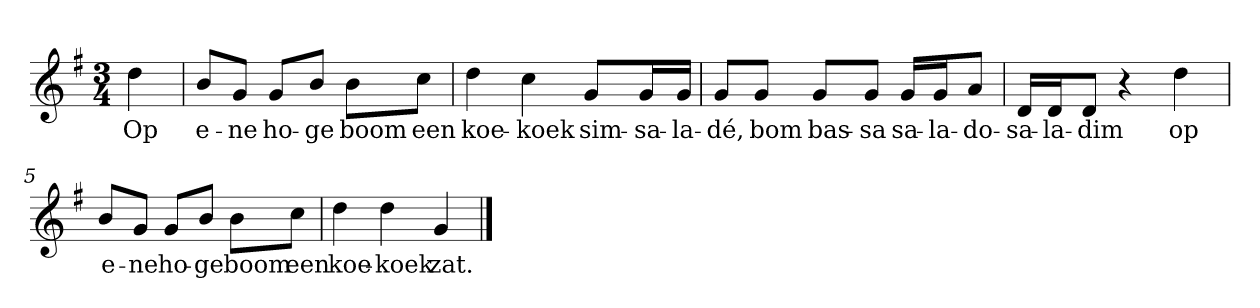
**kern	**text
*part1	*part1
*staff1	*staff1
*clefG2	*
*k[f#]	*
*G:	*
*M3/4	*
*MM120	*
=	=
4dd	Op
=1	=1
8b/L	e-
8g/J	-ne
8g/L	ho-
8b/J	-ge
8b\L	boom
8cc\J	een
=2	=2
4dd	koe-
4cc	-koek
8g/L	sim-
16g/L	-sa-
16g/JJ	-la-
=3	=3
8g/L	-dé,
8g/J	bom
8g/L	bas-
8g/J	-sa
16g/LL	sa-
16g/J	-la-
8a/J	-do-
=4	=4
16d/LL	-sa-
16d/J	-la-
8d/J	-dim
4r	.
4dd	op
=5	=5
8b/L	e-
8g/J	-ne
8g/L	ho-
8b/J	-ge
8b\L	boom
8cc\J	een
=6	=6
4dd	koe-
4dd	-koek
4g	zat.
==	==
*-	*-
